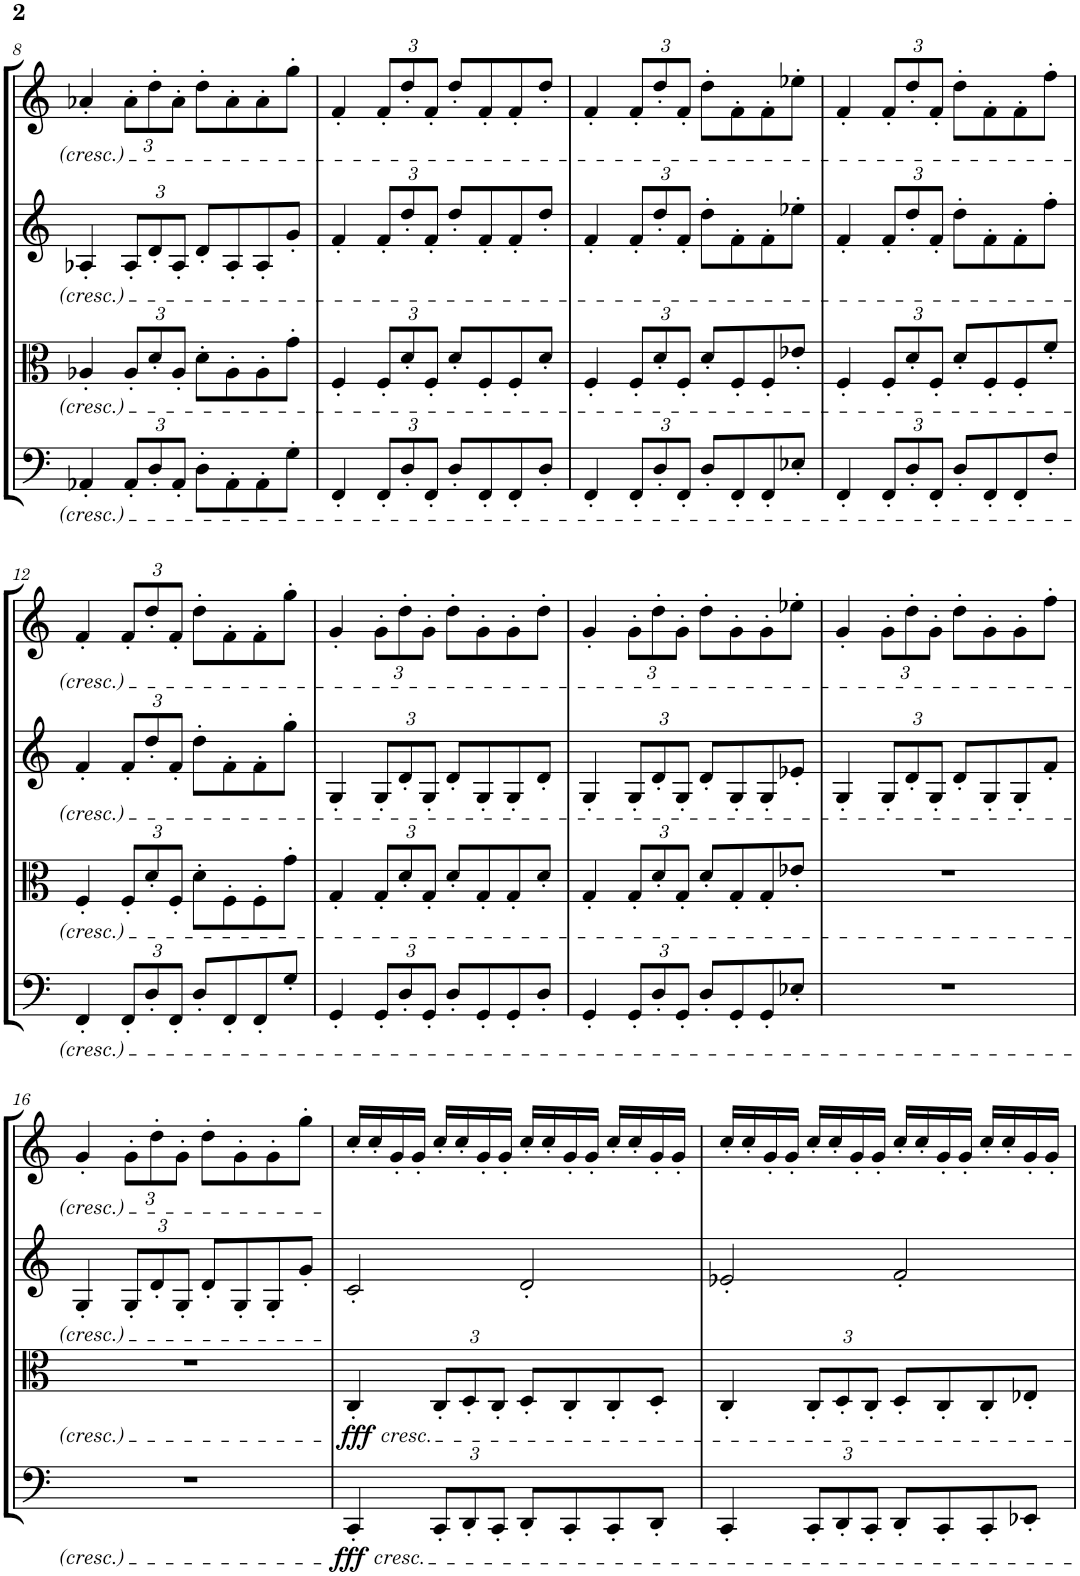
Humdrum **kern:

**kern	**dynam	**kern	**dynam	**kern	**kern
*part4	*part4	*part3	*part3	*part2	*part1
*staff4	*staff4	*staff3	*staff3	*staff2	*staff1
*I"Violoncello	*	*I"Viola	*	*I"Violin II	*I"Violin I
*I'Vc	*	*I'Vla	*	*I'Vln	*I'Vln
!!LO:PB:g=z
*clefF4	*	*clefC3	*	*clefG2	*clefG2
*k[]	*	*k[]	*	*k[]	*k[]
*M4/4	*	*M4/4	*	*M4/4	*M4/4
=8	=8	=8	=8	=8	=8
4AA-X'/	.	4A-X'/	.	4A-X'/	4a-X'/
*Xbrackettup	*	*Xbrackettup	*	*Xbrackettup	*Xbrackettup
12AA-'/L	.	12A-'/L	.	12A-'/L	12a-'\L
12D'/	.	12d'/	.	12d'/	12dd'\
12AA-'/J	.	12A-'/J	.	12A-'/J	12a-'\J
8D'\L	.	8d'\L	.	8d'/L	8dd'\L
8AA-'\	.	8A-'\	.	8A-'/	8a-'\
8AA-'\	.	8A-'\	.	8A-'/	8a-'\
8G'\J	.	8g'\J	.	8g'/J	8gg'\J
=9	=9	=9	=9	=9	=9
4FF'/	.	4F'/	.	4f'/	4f'/
12FF'/L	.	12F'/L	.	12f'/L	12f'/L
12D'/	.	12d'/	.	12dd'/	12dd'/
12FF'/J	.	12F'/J	.	12f'/J	12f'/J
8D'/L	.	8d'/L	.	8dd'/L	8dd'/L
8FF'/	.	8F'/	.	8f'/	8f'/
8FF'/	.	8F'/	.	8f'/	8f'/
8D'/J	.	8d'/J	.	8dd'/J	8dd'/J
=10	=10	=10	=10	=10	=10
4FF'/	.	4F'/	.	4f'/	4f'/
12FF'/L	.	12F'/L	.	12f'/L	12f'/L
12D'/	.	12d'/	.	12dd'/	12dd'/
12FF'/J	.	12F'/J	.	12f'/J	12f'/J
8D'/L	.	8d'/L	.	8dd'\L	8dd'\L
8FF'/	.	8F'/	.	8f'\	8f'\
8FF'/	.	8F'/	.	8f'\	8f'\
8E-X'/J	.	8e-X'/J	.	8ee-X'\J	8ee-X'\J
=11	=11	=11	=11	=11	=11
4FF'/	.	4F'/	.	4f'/	4f'/
12FF'/L	.	12F'/L	.	12f'/L	12f'/L
12D'/	.	12d'/	.	12dd'/	12dd'/
12FF'/J	.	12F'/J	.	12f'/J	12f'/J
8D'/L	.	8d'/L	.	8dd'\L	8dd'\L
8FF'/	.	8F'/	.	8f'\	8f'\
8FF'/	.	8F'/	.	8f'\	8f'\
8F'/J	.	8f'/J	.	8ff'\J	8ff'\J
!!LO:LB:g=z
=12	=12	=12	=12	=12	=12
4FF'/	.	4F'/	.	4f'/	4f'/
12FF'/L	.	12F'/L	.	12f'/L	12f'/L
12D'/	.	12d'/	.	12dd'/	12dd'/
12FF'/J	.	12F'/J	.	12f'/J	12f'/J
8D'/L	.	8d'\L	.	8dd'\L	8dd'\L
8FF'/	.	8F'\	.	8f'\	8f'\
8FF'/	.	8F'\	.	8f'\	8f'\
8G'/J	.	8g'\J	.	8gg'\J	8gg'\J
=13	=13	=13	=13	=13	=13
4GG'/	.	4G'/	.	4G'/	4g'/
12GG'/L	.	12G'/L	.	12G'/L	12g'\L
12D'/	.	12d'/	.	12d'/	12dd'\
12GG'/J	.	12G'/J	.	12G'/J	12g'\J
8D'/L	.	8d'/L	.	8d'/L	8dd'\L
8GG'/	.	8G'/	.	8G'/	8g'\
8GG'/	.	8G'/	.	8G'/	8g'\
8D'/J	.	8d'/J	.	8d'/J	8dd'\J
=14	=14	=14	=14	=14	=14
4GG'/	.	4G'/	.	4G'/	4g'/
12GG'/L	.	12G'/L	.	12G'/L	12g'\L
12D'/	.	12d'/	.	12d'/	12dd'\
12GG'/J	.	12G'/J	.	12G'/J	12g'\J
8D'/L	.	8d'/L	.	8d'/L	8dd'\L
8GG'/	.	8G'/	.	8G'/	8g'\
8GG'/	.	8G'/	.	8G'/	8g'\
8E-X'/J	.	8e-X'/J	.	8e-X'/J	8ee-X'\J
=15	=15	=15	=15	=15	=15
1r	.	1r	.	4G'/	4g'/
.	.	.	.	12G'/L	12g'\L
.	.	.	.	12d'/	12dd'\
.	.	.	.	12G'/J	12g'\J
.	.	.	.	8d'/L	8dd'\L
.	.	.	.	8G'/	8g'\
.	.	.	.	8G'/	8g'\
.	.	.	.	8f'/J	8ff'\J
!!LO:LB:g=z
=16	=16	=16	=16	=16	=16
1r	.	1r	.	4G'/	4g'/
.	.	.	.	12G'/L	12g'\L
.	.	.	.	12d'/	12dd'\
.	.	.	.	12G'/J	12g'\J
.	.	.	.	8d'/L	8dd'\L
.	.	.	.	8G'/	8g'\
.	.	.	.	8G'/	8g'\
.	.	.	.	8g'/J	8gg'\J
=17	=17	=17	=17	=17	=17
!	!	!LO:TX:b:i:t=cresc.	!	!	!
!LO:TX:b:i:t=cresc.	!	!	!	!	!
!	!LO:DY:b	!	!LO:DY:b	!	!
4CC'/	fff	4C'/	fff	2c'/	16cc'/LL
.	.	.	.	.	16cc'/
.	.	.	.	.	16g'/
.	.	.	.	.	16g'/JJ
12CC'/L	.	12C'/L	.	.	16cc'/LL
.	.	.	.	.	16cc'/
12DD'/	.	12D'/	.	.	.
.	.	.	.	.	16g'/
12CC'/J	.	12C'/J	.	.	.
.	.	.	.	.	16g'/JJ
8DD'/L	.	8D'/L	.	2d'/	16cc'/LL
.	.	.	.	.	16cc'/
8CC'/	.	8C'/	.	.	16g'/
.	.	.	.	.	16g'/JJ
8CC'/	.	8C'/	.	.	16cc'/LL
.	.	.	.	.	16cc'/
8DD'/J	.	8D'/J	.	.	16g'/
.	.	.	.	.	16g'/JJ
=18	=18	=18	=18	=18	=18
4CC'/	.	4C'/	.	2e-X'/	16cc'/LL
.	.	.	.	.	16cc'/
.	.	.	.	.	16g'/
.	.	.	.	.	16g'/JJ
12CC'/L	.	12C'/L	.	.	16cc'/LL
.	.	.	.	.	16cc'/
12DD'/	.	12D'/	.	.	.
.	.	.	.	.	16g'/
12CC'/J	.	12C'/J	.	.	.
.	.	.	.	.	16g'/JJ
8DD'/L	.	8D'/L	.	2f'/	16cc'/LL
.	.	.	.	.	16cc'/
8CC'/	.	8C'/	.	.	16g'/
.	.	.	.	.	16g'/JJ
8CC'/	.	8C'/	.	.	16cc'/LL
.	.	.	.	.	16cc'/
8EE-X'/J	.	8E-X'/J	.	.	16g'/
.	.	.	.	.	16g'/JJ
=	=	=	=	=	=
*-	*-	*-	*-	*-	*-
